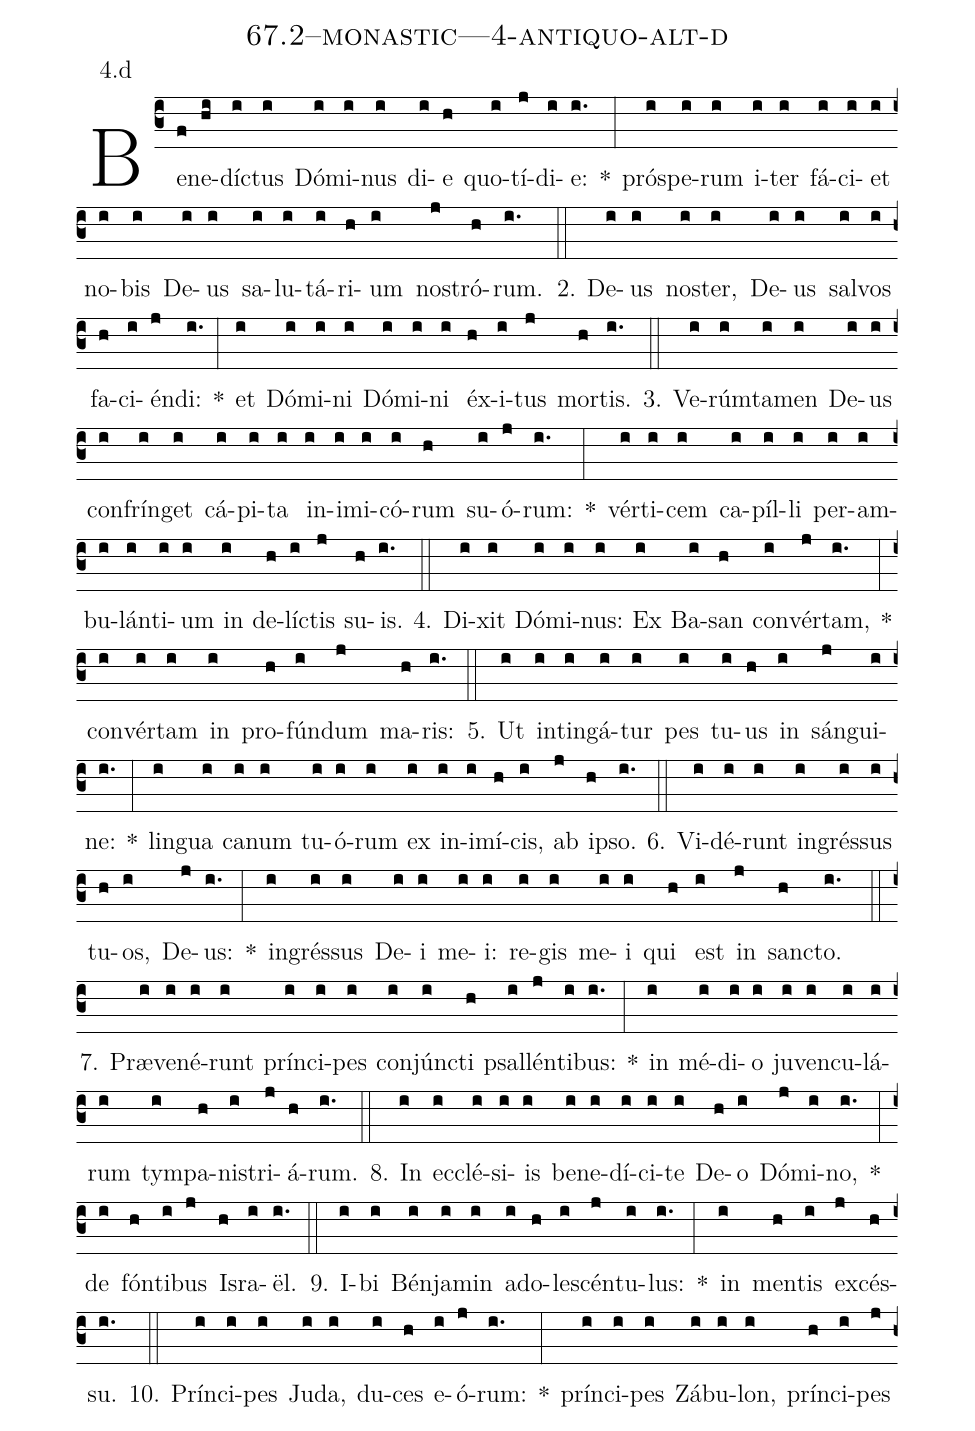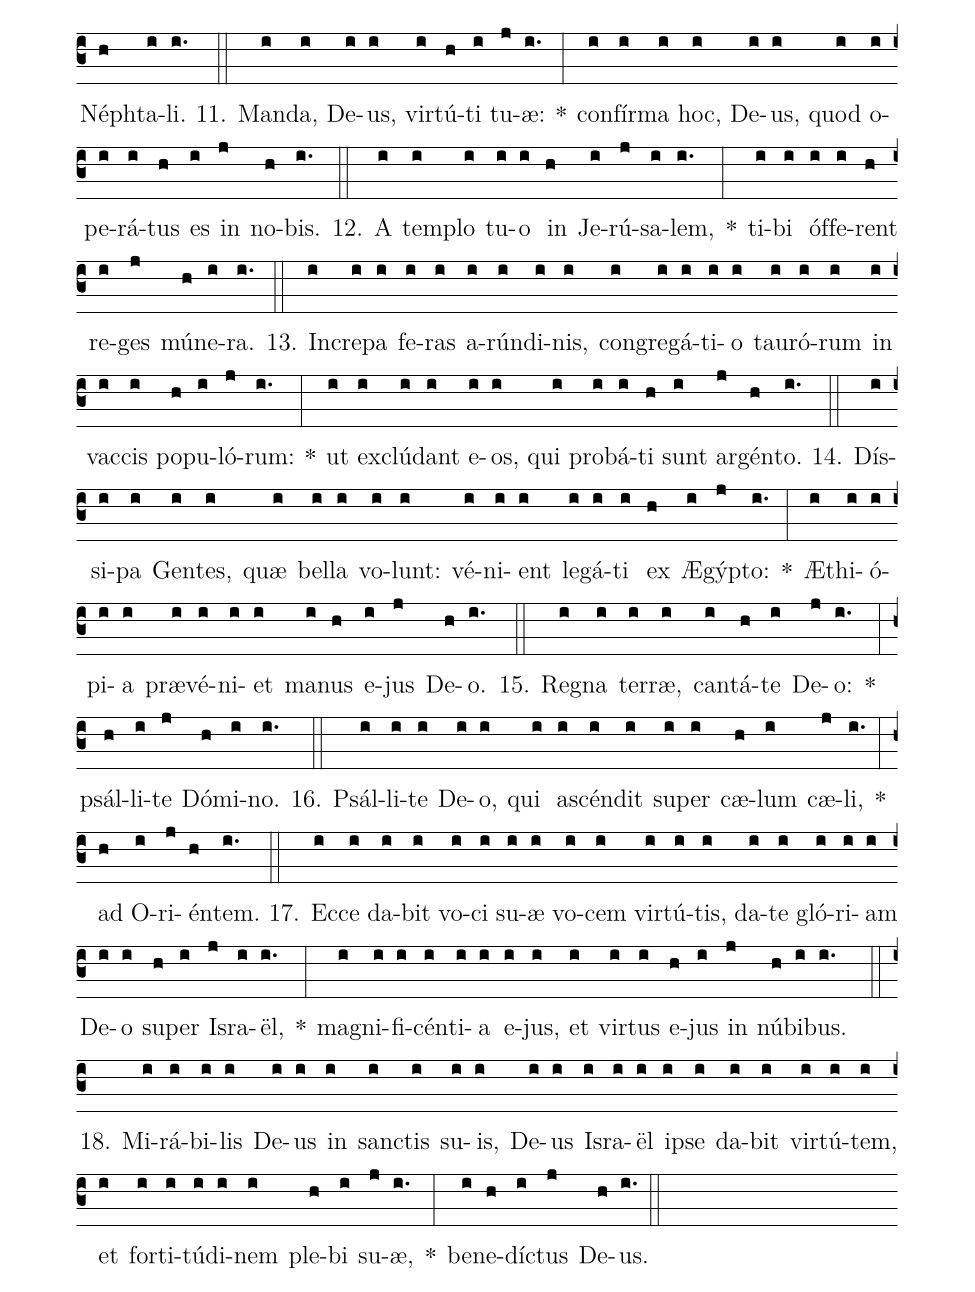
name: 67.2--monastic---4-antiquo-alt-d;
annotation: 4.d;
%%
(c3)Be(f)ne(hi)díc(i)tus(i) Dó(i)mi(i)nus(i) di(i)e(h) quo(i)tí(j)di(i)e:(i.) *(:) pró(i)spe(i)rum(i) i(i)ter(i) fá(i)ci(i)et(i) no(i)bis(i) De(i)us(i) sa(i)lu(i)tá(i)ri(h)um(i) nos(j)tró(h)rum.(i.) (::)
2. De(i)us(i) nos(i)ter,(i) De(i)us(i) sal(i)vos(i) fa(h)ci(i)én(j)di:(i.) *(:) et(i) Dó(i)mi(i)ni(i) Dó(i)mi(i)ni(i) éx(h)i(i)tus(j) mor(h)tis.(i.) (::)
3. Ve(i)rúm(i)ta(i)men(i) De(i)us(i) con(i)frín(i)get(i) cá(i)pi(i)ta(i) in(i)i(i)mi(i)có(i)rum(h) su(i)ó(j)rum:(i.) *(:) vér(i)ti(i)cem(i) ca(i)píl(i)li(i) per(i)am(i)bu(i)lán(i)ti(i)um(i) in(i) de(h)líc(i)tis(j) su(h)is.(i.) (::)
4. Di(i)xit(i) Dó(i)mi(i)nus:(i) Ex(i) Ba(i)san(h) con(i)vér(j)tam,(i.) *(:) con(i)vér(i)tam(i) in(i) pro(h)fún(i)dum(j) ma(h)ris:(i.) (::)
5. Ut(i) in(i)tin(i)gá(i)tur(i) pes(i) tu(i)us(h) in(i) sán(j)gui(i)ne:(i.) *(:) lin(i)gua(i) ca(i)num(i) tu(i)ó(i)rum(i) ex(i) in(i)i(i)mí(h)cis,(i) ab(j) ip(h)so.(i.) (::)
6. Vi(i)dé(i)runt(i) in(i)grés(i)sus(i) tu(h)os,(i) De(j)us:(i.) *(:) in(i)grés(i)sus(i) De(i)i(i) me(i)i:(i) re(i)gis(i) me(i)i(i) qui(h) est(i) in(j) sanc(h)to.(i.) (::)
7. Præ(i)ve(i)né(i)runt(i) prín(i)ci(i)pes(i) con(i)júnc(i)ti(h) psal(i)lén(j)ti(i)bus:(i.) *(:) in(i) mé(i)di(i)o(i) ju(i)ven(i)cu(i)lá(i)rum(i) tym(i)pa(h)nis(i)tri(j)á(h)rum.(i.) (::)
8. In(i) ec(i)clé(i)si(i)is(i) be(i)ne(i)dí(i)ci(i)te(i) De(h)o(i) Dó(j)mi(i)no,(i.) *(:) de(i) fón(h)ti(i)bus(j) Is(h)ra(i)ël.(i.) (::)
9. I(i)bi(i) Bén(i)ja(i)min(i) ad(i)o(h)le(i)scén(j)tu(i)lus:(i.) *(:) in(i) men(h)tis(i) ex(j)cés(h)su.(i.) (::)
10. Prín(i)ci(i)pes(i) Ju(i)da,(i) du(i)ces(h) e(i)ó(j)rum:(i.) *(:) prín(i)ci(i)pes(i) Zá(i)bu(i)lon,(i) prín(h)ci(i)pes(j) Néph(h)ta(i)li.(i.) (::)
11. Man(i)da,(i) De(i)us,(i) vir(i)tú(h)ti(i) tu(j)æ:(i.) *(:) con(i)fír(i)ma(i) hoc,(i) De(i)us,(i) quod(i) o(i)pe(i)rá(i)tus(h) es(i) in(j) no(h)bis.(i.) (::)
12. A(i) tem(i)plo(i) tu(i)o(i) in(h) Je(i)rú(j)sa(i)lem,(i.) *(:) ti(i)bi(i) óf(i)fe(i)rent(h) re(i)ges(j) mú(h)ne(i)ra.(i.) (::)
13. In(i)cre(i)pa(i) fe(i)ras(i) a(i)rún(i)di(i)nis,(i) con(i)gre(i)gá(i)ti(i)o(i) tau(i)ró(i)rum(i) in(i) vac(i)cis(i) po(h)pu(i)ló(j)rum:(i.) *(:) ut(i) ex(i)clú(i)dant(i) e(i)os,(i) qui(i) pro(i)bá(i)ti(h) sunt(i) ar(j)gén(h)to.(i.) (::)
14. Dís(i)si(i)pa(i) Gen(i)tes,(i) quæ(i) bel(i)la(i) vo(i)lunt:(i) vé(i)ni(i)ent(i) le(i)gá(i)ti(i) ex(h) Æ(i)gýp(j)to:(i.) *(:) Æ(i)thi(i)ó(i)pi(i)a(i) præ(i)vé(i)ni(i)et(i) ma(i)nus(h) e(i)jus(j) De(h)o.(i.) (::)
15. Re(i)gna(i) ter(i)ræ,(i) can(i)tá(h)te(i) De(j)o:(i.) *(:) psál(h)li(i)te(j) Dó(h)mi(i)no.(i.) (::)
16. Psál(i)li(i)te(i) De(i)o,(i) qui(i) a(i)scén(i)dit(i) su(i)per(i) cæ(h)lum(i) cæ(j)li,(i.) *(:) ad(h) O(i)ri(j)én(h)tem.(i.) (::)
17. Ec(i)ce(i) da(i)bit(i) vo(i)ci(i) su(i)æ(i) vo(i)cem(i) vir(i)tú(i)tis,(i) da(i)te(i) gló(i)ri(i)am(i) De(i)o(i) su(h)per(i) Is(j)ra(i)ël,(i.) *(:) ma(i)gni(i)fi(i)cén(i)ti(i)a(i) e(i)jus,(i) et(i) vir(i)tus(i) e(h)jus(i) in(j) nú(h)bi(i)bus.(i.) (::)
18. Mi(i)rá(i)bi(i)lis(i) De(i)us(i) in(i) sanc(i)tis(i) su(i)is,(i) De(i)us(i) Is(i)ra(i)ël(i) ip(i)se(i) da(i)bit(i) vir(i)tú(i)tem,(i) et(i) for(i)ti(i)tú(i)di(i)nem(i) ple(h)bi(i) su(j)æ,(i.) *(:) be(i)ne(h)díc(i)tus(j) De(h)us.(i.) (::)
